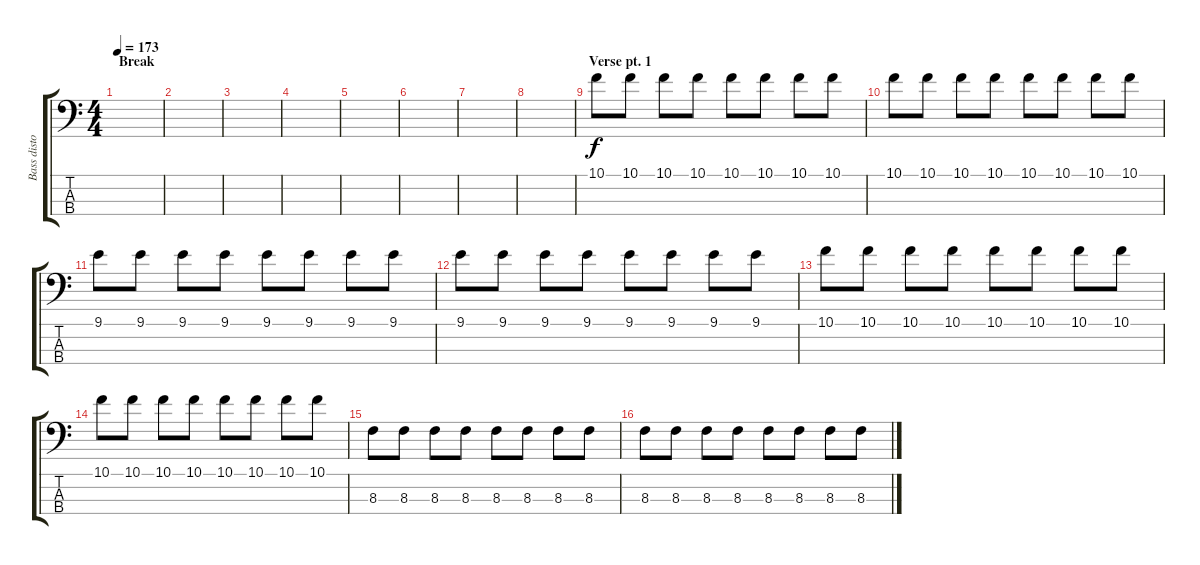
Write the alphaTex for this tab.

\track ("Bass distortion" "Bass disto") {instrument distortionguitar}
\staff {score tabs}
\tuning (G2 D2 A1 D1) {hide}
\ts (4 4)
\section ("" "Break")
\tempo 173
\clef f4
\ks c
|
|
|
|
|
|
|
|
\section ("" "Verse pt. 1")
10.1.8 10.1.8 10.1.8 10.1.8 10.1.8 10.1.8 10.1.8 10.1.8 |
10.1.8 10.1.8 10.1.8 10.1.8 10.1.8 10.1.8 10.1.8 10.1.8 |
9.1.8 9.1.8 9.1.8 9.1.8 9.1.8 9.1.8 9.1.8 9.1.8 |
9.1.8 9.1.8 9.1.8 9.1.8 9.1.8 9.1.8 9.1.8 9.1.8 |
10.1.8 10.1.8 10.1.8 10.1.8 10.1.8 10.1.8 10.1.8 10.1.8 |
10.1.8 10.1.8 10.1.8 10.1.8 10.1.8 10.1.8 10.1.8 10.1.8 |
8.3.8 8.3.8 8.3.8 8.3.8 8.3.8 8.3.8 8.3.8 8.3.8 |
8.3.8 8.3.8 8.3.8 8.3.8 8.3.8 8.3.8 8.3.8 8.3.8
